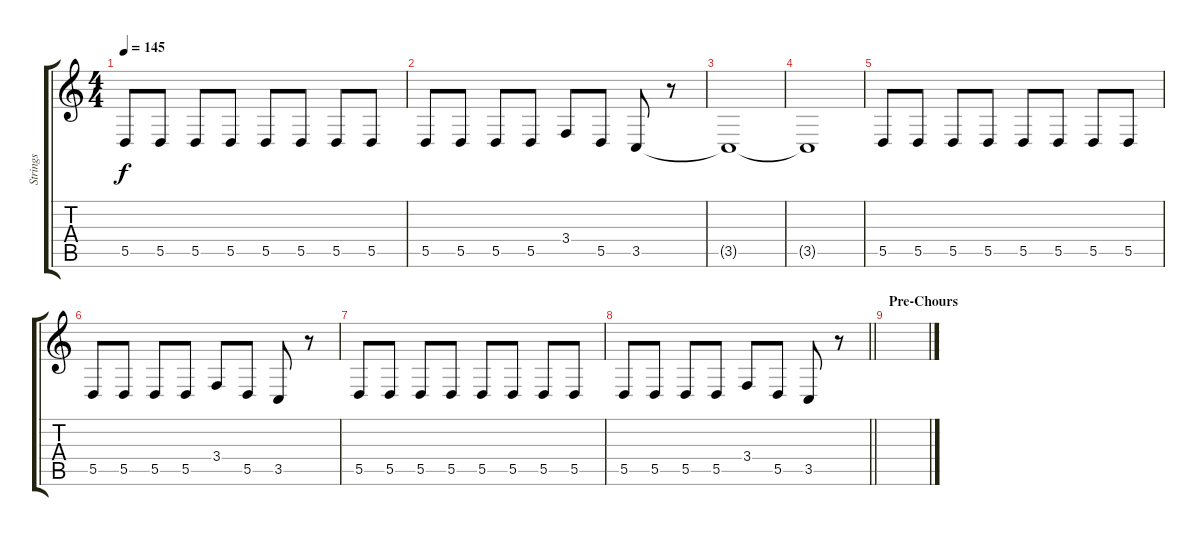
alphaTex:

\track ("Strings" "Strings") {instrument viola}
\staff {score tabs}
\tuning (E4 B3 G3 D3 A2 E2) {hide}
\ts (4 4)
\tempo 145
\clef g2
\ks c
5.5.8{dy f} 5.5.8 5.5.8 5.5.8 5.5.8 5.5.8 5.5.8 5.5.8 |
5.5.8 5.5.8 5.5.8 5.5.8 3.4.8 5.5.8 3.5.8 r.8 |
3.5{t}.1 |
3.5{t}.1 |
5.5.8 5.5.8 5.5.8 5.5.8 5.5.8 5.5.8 5.5.8 5.5.8 |
5.5.8 5.5.8 5.5.8 5.5.8 3.4.8 5.5.8 3.5.8 r.8 |
5.5.8 5.5.8 5.5.8 5.5.8 5.5.8 5.5.8 5.5.8 5.5.8 |
\barLineRight lightlight
5.5.8 5.5.8 5.5.8 5.5.8 3.4.8 5.5.8 3.5.8 r.8 |
\section ("" "Pre-Chours")
